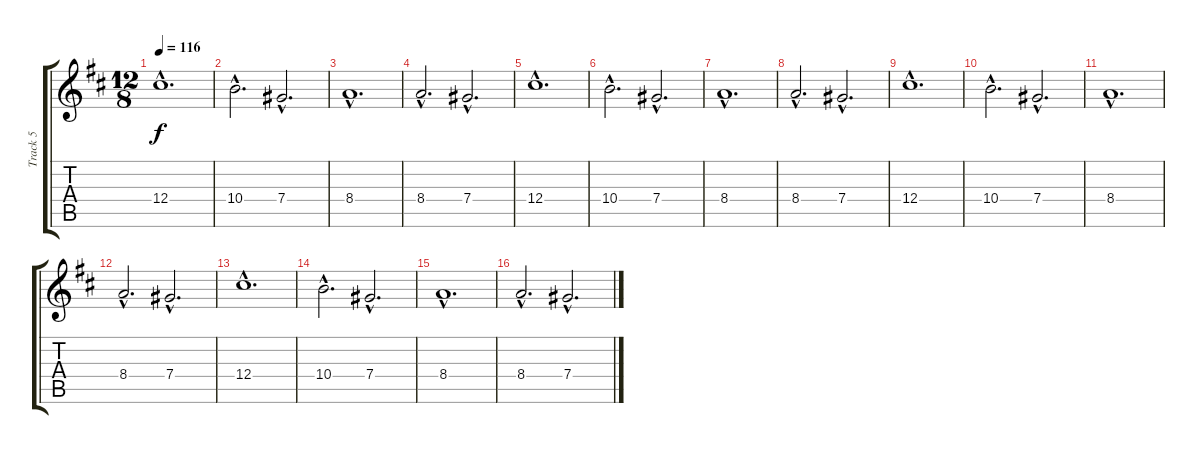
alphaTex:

\track ("Track 5" "Track 5") {instrument stringensemble1}
\staff {score tabs}
\tuning (Eb5 Bb4 Gb4 Db4 Ab3 Db3) {hide}
\ts (12 8)
\tempo 116
\clef g2
\ks bminor
12.4{hac}.1{d dy f} |
10.4{hac}.2{d} 7.4{hac}.2{d} |
8.4{hac}.1{d} |
8.4{hac}.2{d} 7.4{hac}.2{d} |
12.4{hac}.1{d} |
10.4{hac}.2{d} 7.4{hac}.2{d} |
8.4{hac}.1{d} |
8.4{hac}.2{d} 7.4{hac}.2{d} |
12.4{hac}.1{d} |
10.4{hac}.2{d} 7.4{hac}.2{d} |
8.4{hac}.1{d} |
8.4{hac}.2{d} 7.4{hac}.2{d} |
12.4{hac}.1{d} |
10.4{hac}.2{d} 7.4{hac}.2{d} |
8.4{hac}.1{d} |
8.4{hac}.2{d} 7.4{hac}.2{d}
